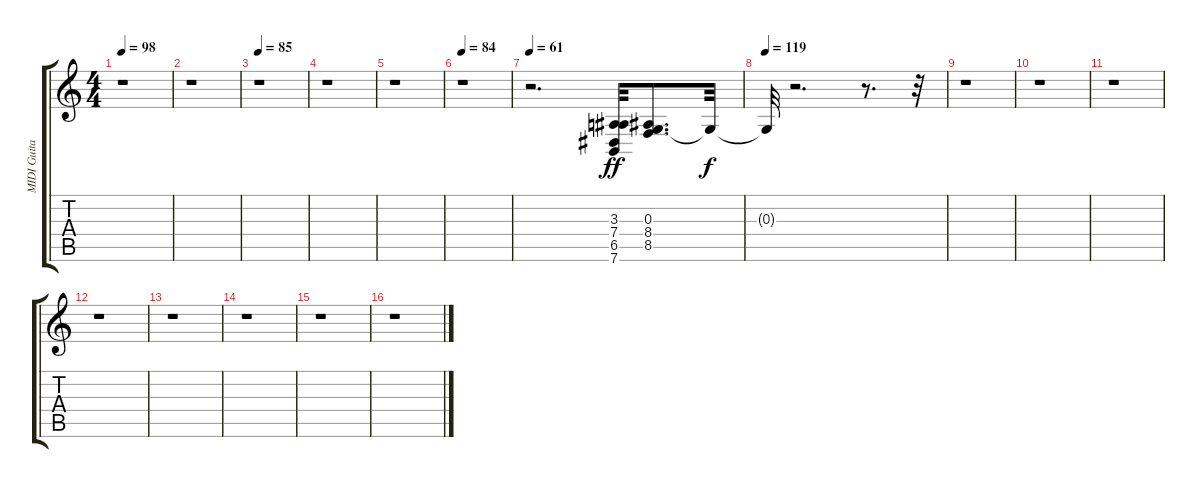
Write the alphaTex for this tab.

\track ("MIDI Guitar                     " "MIDI Guita") {instrument lead1square}
\staff {score tabs}
\tuning (E4 B3 G3 D3 A2 E2) {hide}
\ts (4 4)
\tempo 98
\clef g2
\ks c
r.1{dy ff instrument lead1square} |
r.1 |
\tempo 85
r.1 |
r.1 |
r.1 |
\tempo 84
r.1 |
\tempo 61
r.2{d} (3.3 7.4 6.5 7.6).32{balance 8} (0.3 8.4 8.5).8{d} 0.3{t}.32{dy f} |
\tempo 119
0.3{t}.32 r.2{d} r.8{d} r.32 |
r.1 |
r.1 |
r.1 |
r.1 |
r.1 |
r.1 |
r.1 |
r.1
